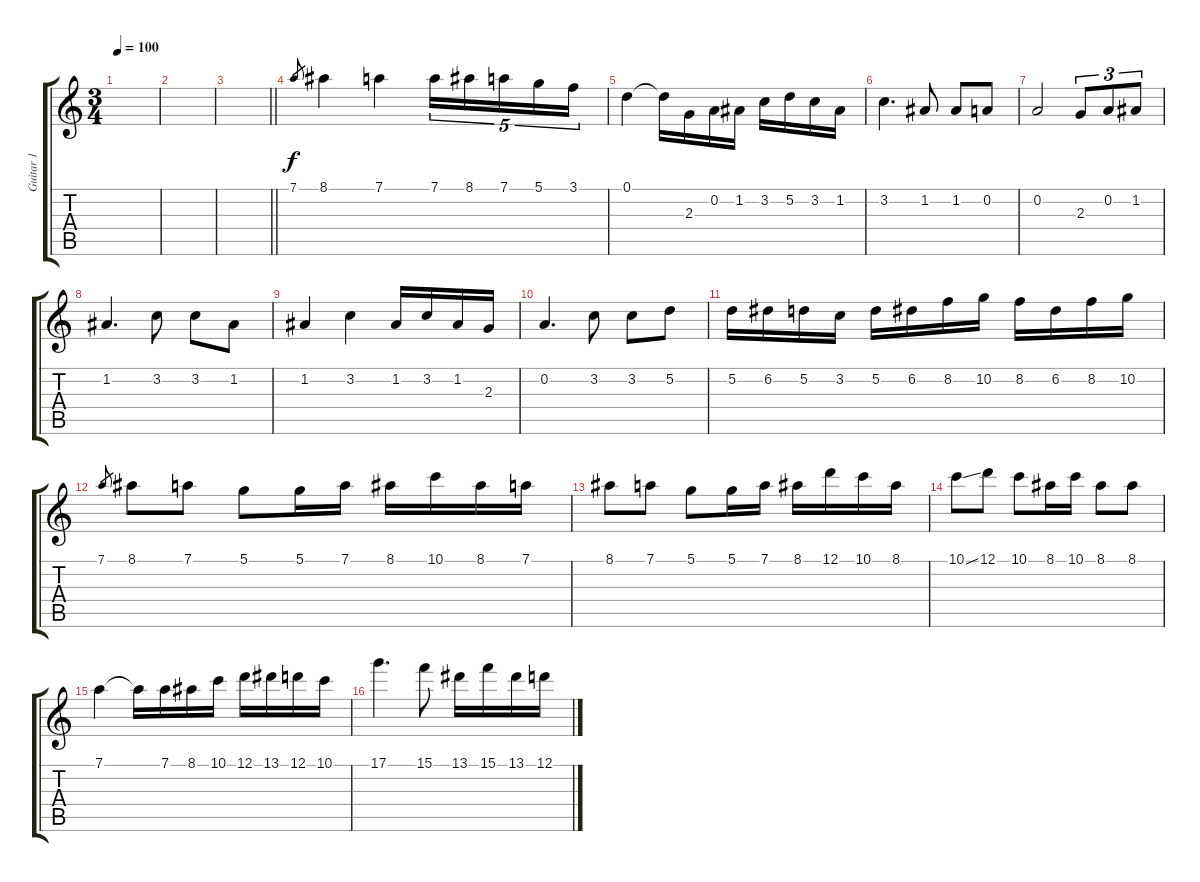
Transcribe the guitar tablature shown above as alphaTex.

\track ("Guitar 1" "Guitar 1") {instrument distortionguitar}
\staff {score tabs}
\tuning (D4 A3 F3 C3 G2 D2) {hide}
\ts (3 4)
\tempo 100
\clef g2
\ks c
|
|
\barLineRight lightlight
|
7.1.8{gr} 8.1.4 7.1.4 7.1.16{tu (5 4)} 8.1.16{tu (5 4)} 7.1.16{tu (5 4)} 5.1.16{tu (5 4)} 3.1.16{tu (5 4)} |
0.1.4 0.1{t}.16 2.3.16 0.2.16 1.2.16 3.2.16 5.2.16 3.2.16 1.2.16 |
3.2.4{d} 1.2.8 1.2.8 0.2.8 |
0.2.2 2.3.8{tu (3 2)} 0.2.8{tu (3 2)} 1.2.8{tu (3 2)} |
1.2.4{d} 3.2.8 3.2.8 1.2.8 |
1.2.4 3.2.4 1.2.16 3.2.16 1.2.16 2.3.16 |
0.2.4{d} 3.2.8 3.2.8 5.2.8 |
5.2.16 6.2.16 5.2.16 3.2.16 5.2.16 6.2.16 8.2.16 10.2.16 8.2.16 6.2.16 8.2.16 10.2.16 |
7.1.8{gr} 8.1.8 7.1.8 5.1.8 5.1.16 7.1.16 8.1.16 10.1.16 8.1.16 7.1.16 |
8.1.8 7.1.8 5.1.8 5.1.16 7.1.16 8.1.16 12.1.16 10.1.16 8.1.16 |
10.1{ss}.8 12.1.8 10.1.8 8.1.16 10.1.16 8.1.8 8.1.8 |
7.1.4 7.1{t}.16 7.1.16 8.1.16 10.1.16 12.1.16 13.1.16 12.1.16 10.1.16 |
17.1.4{d} 15.1.8 13.1.16 15.1.16 13.1.16 12.1.16
